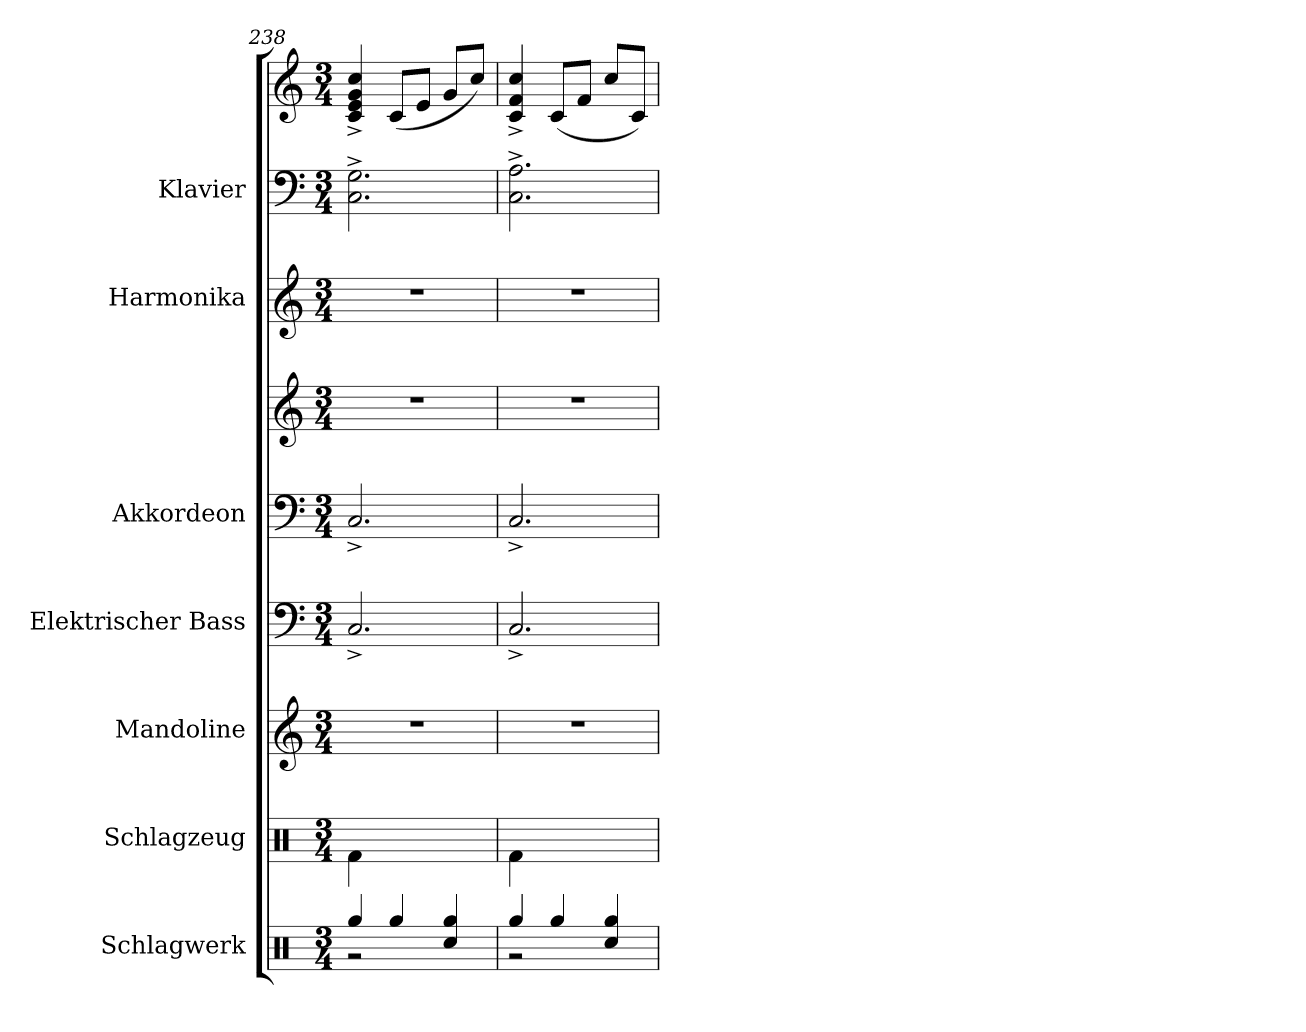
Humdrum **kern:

**kern	**kern	**kern	**kern	**kern	**kern	**kern	**kern	**kern
*part7	*part6	*part5	*part4	*part3	*part3	*part2	*part1	*part1
*staff9	*staff8	*staff7	*staff6	*staff5	*staff4	*staff3	*staff2	*staff1
*I"Schlagwerk	*I"Schlagzeug	*I"Mandoline	*I"Elektrischer Bass	*I"Akkordeon	*	*I"Harmonika	*I"Klavier	*
*I'Schlw.	*I'Schlgz.	*I'Mand.	*I'E-B.	*I'Akk.	*	*	*I'Klav.	*
*clefX	*clefX	*clefG2	*clefF4	*clefF4	*clefG2	*clefG2	*clefF4	*clefG2
*	*	*	*ITrd7c12	*	*	*	*	*
*k[]	*k[]	*k[]	*k[]	*k[]	*k[]	*k[]	*k[]	*k[]
*M3/4	*M3/4	*M3/4	*M3/4	*M3/4	*M3/4	*M3/4	*M3/4	*M3/4
=238	=238	=238	=238	=238	=238	=238	=238	=238
*^	*^	*	*	*	*	*	*	*
4Rgg/	2r	2.ryy	4Rf\	2.r	2.CC^/	2.C^/	2.r	2.r	2.C\^ 2.G\^	4c/^ 4e/^ 4g/^ 4cc/^
4Rgg/	.	.	2ryy	.	.	.	.	.	.	(8c/L
.	.	.	.	.	.	.	.	.	.	8e/J
4Rgg/	4Rcc/	.	.	.	.	.	.	.	.	8g/L
.	.	.	.	.	.	.	.	.	.	8cc/J)
=239	=239	=239	=239	=239	=239	=239	=239	=239	=239	=239
4Rgg/	2r	2.ryy	4Rf\	2.r	2.CC^/	2.C^/	2.r	2.r	2.C\^ 2.A\^	4c/^ 4f/^ 4cc/^
4Rgg/	.	.	2ryy	.	.	.	.	.	.	(8c/L
.	.	.	.	.	.	.	.	.	.	8f/J
4Rgg/	4Rcc/	.	.	.	.	.	.	.	.	8cc/L
.	.	.	.	.	.	.	.	.	.	8c/J)
*v	*v	*	*	*	*	*	*	*	*	*
*	*v	*v	*	*	*	*	*	*	*
=	=	=	=	=	=	=	=	=
*-	*-	*-	*-	*-	*-	*-	*-	*-
